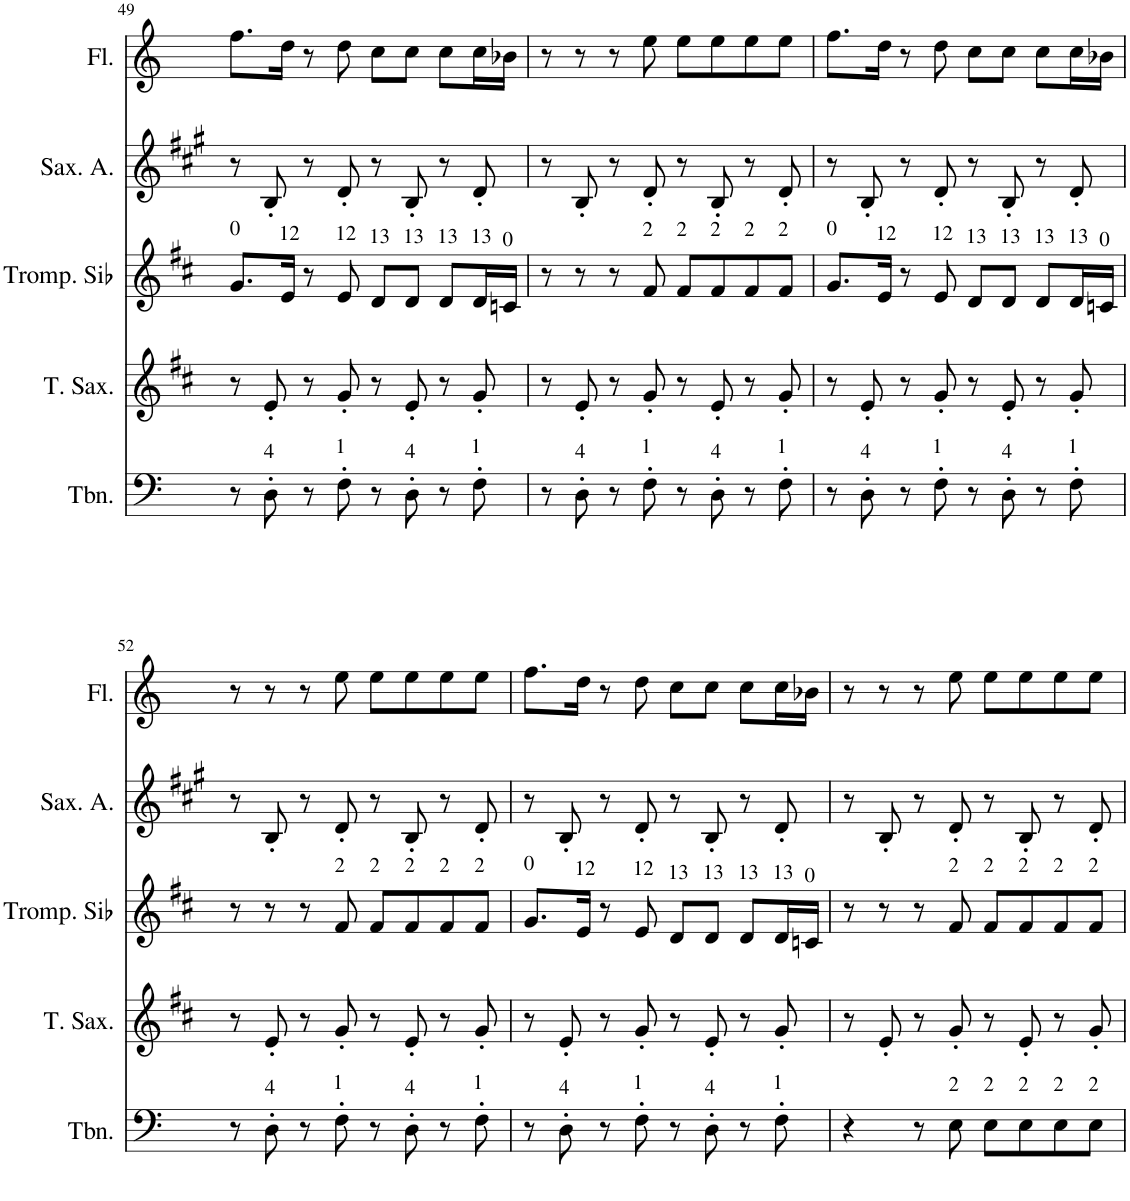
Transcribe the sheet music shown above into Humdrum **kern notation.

**kern	**kern	**kern	**kern	**kern	**kern
*part6	*part5	*part4	*part3	*part2	*part1
*staff6	*staff5	*staff4	*staff3	*staff2	*staff1
*I"Trombone	*I"Tenor Saxophone	*I"Trompette en Sib	*I"Tuba	*I"Saxophone Alto	*I"Flute
*I'Tbn.	*I'T. Sax.	*I'Tromp. Sib	*I'Tba.	*I'Sax. A.	*I'Fl.
!!LO:PB:g=z
*clefF4	*clefG2	*clefG2	*clefF4	*clefG2	*clefG2
*	*Trd8c14	*Trd1c2	*	*Trd5c9	*
*k[]	*k[f#c#]	*k[f#c#]	*k[]	*k[f#c#g#]	*k[]
*M4/4	*M4/4	*M4/4	*M4/4	*M4/4	*M4/4
=49	=49	=49	=49	=49	=49
!	!	!LO:TX:a:t=0	!	!	!
8r	8r	8.g/L	8.DD'/L	8r	8.ff\L
!LO:TX:a:t=4	!	!	!	!	!
8D'\	8e'/	.	.	8B'/	.
!	!	!LO:TX:a:t=12	!	!	!
.	.	16e/Jk	16DD'/Jk	.	16dd\Jk
8r	8r	8r	4r	8r	8r
!	!	!LO:TX:a:t=12	!	!	!
!LO:TX:a:t=1	!	!	!	!	!
8F'\	8g'/	8e/	.	8d'/	8dd\
!	!	!LO:TX:a:t=13	!	!	!
8r	8r	8d/L	8.DD'/L	8r	8cc\L
!	!	!LO:TX:a:t=13	!	!	!
!LO:TX:a:t=4	!	!	!	!	!
8D'\	8e'/	8d/J	.	8B'/	8cc\J
.	.	.	16DD'/Jk	.	.
!	!	!LO:TX:a:t=13	!	!	!
8r	8r	8d/L	4r	8r	8cc\L
!	!	!LO:TX:a:t=13	!	!	!
!LO:TX:a:t=1	!	!	!	!	!
8F'\	8g'/	16d/L	.	8d'/	16cc\L
!	!	!LO:TX:a:t=0	!	!	!
.	.	16cn/JJ	.	.	16b-X\JJ
=50	=50	=50	=50	=50	=50
8r	8r	8r	8.DD'/L	8r	8r
!LO:TX:a:t=4	!	!	!	!	!
8D'\	8e'/	8r	.	8B'/	8r
.	.	.	16DD'/Jk	.	.
8r	8r	8r	4r	8r	8r
!	!	!LO:TX:a:t=2	!	!	!
!LO:TX:a:t=1	!	!	!	!	!
8F'\	8g'/	8f#/	.	8d'/	8ee\
!	!	!LO:TX:a:t=2	!	!	!
8r	8r	8f#/L	8.DD'/L	8r	8ee\L
!	!	!LO:TX:a:t=2	!	!	!
!LO:TX:a:t=4	!	!	!	!	!
8D'\	8e'/	8f#/	.	8B'/	8ee\
.	.	.	16DD'/Jk	.	.
!	!	!LO:TX:a:t=2	!	!	!
8r	8r	8f#/	4r	8r	8ee\
!	!	!LO:TX:a:t=2	!	!	!
!LO:TX:a:t=1	!	!	!	!	!
8F'\	8g'/	8f#/J	.	8d'/	8ee\J
=51	=51	=51	=51	=51	=51
!	!	!LO:TX:a:t=0	!	!	!
8r	8r	8.g/L	8.DD'/L	8r	8.ff\L
!LO:TX:a:t=4	!	!	!	!	!
8D'\	8e'/	.	.	8B'/	.
!	!	!LO:TX:a:t=12	!	!	!
.	.	16e/Jk	16DD'/Jk	.	16dd\Jk
8r	8r	8r	4r	8r	8r
!	!	!LO:TX:a:t=12	!	!	!
!LO:TX:a:t=1	!	!	!	!	!
8F'\	8g'/	8e/	.	8d'/	8dd\
!	!	!LO:TX:a:t=13	!	!	!
8r	8r	8d/L	8.DD'/L	8r	8cc\L
!	!	!LO:TX:a:t=13	!	!	!
!LO:TX:a:t=4	!	!	!	!	!
8D'\	8e'/	8d/J	.	8B'/	8cc\J
.	.	.	16DD'/Jk	.	.
!	!	!LO:TX:a:t=13	!	!	!
8r	8r	8d/L	4r	8r	8cc\L
!	!	!LO:TX:a:t=13	!	!	!
!LO:TX:a:t=1	!	!	!	!	!
8F'\	8g'/	16d/L	.	8d'/	16cc\L
!	!	!LO:TX:a:t=0	!	!	!
.	.	16cn/JJ	.	.	16b-X\JJ
!!LO:LB:g=z
=52	=52	=52	=52	=52	=52
8r	8r	8r	8.DD'/L	8r	8r
!LO:TX:a:t=4	!	!	!	!	!
8D'\	8e'/	8r	.	8B'/	8r
.	.	.	16DD'/Jk	.	.
8r	8r	8r	4r	8r	8r
!	!	!LO:TX:a:t=2	!	!	!
!LO:TX:a:t=1	!	!	!	!	!
8F'\	8g'/	8f#/	.	8d'/	8ee\
!	!	!LO:TX:a:t=2	!	!	!
8r	8r	8f#/L	8.DD'/L	8r	8ee\L
!	!	!LO:TX:a:t=2	!	!	!
!LO:TX:a:t=4	!	!	!	!	!
8D'\	8e'/	8f#/	.	8B'/	8ee\
.	.	.	16DD'/Jk	.	.
!	!	!LO:TX:a:t=2	!	!	!
8r	8r	8f#/	4r	8r	8ee\
!	!	!LO:TX:a:t=2	!	!	!
!LO:TX:a:t=1	!	!	!	!	!
8F'\	8g'/	8f#/J	.	8d'/	8ee\J
=53	=53	=53	=53	=53	=53
!	!	!LO:TX:a:t=0	!	!	!
8r	8r	8.g/L	8.DD'/L	8r	8.ff\L
!LO:TX:a:t=4	!	!	!	!	!
8D'\	8e'/	.	.	8B'/	.
!	!	!LO:TX:a:t=12	!	!	!
.	.	16e/Jk	16DD'/Jk	.	16dd\Jk
8r	8r	8r	4r	8r	8r
!	!	!LO:TX:a:t=12	!	!	!
!LO:TX:a:t=1	!	!	!	!	!
8F'\	8g'/	8e/	.	8d'/	8dd\
!	!	!LO:TX:a:t=13	!	!	!
8r	8r	8d/L	8.DD'/L	8r	8cc\L
!	!	!LO:TX:a:t=13	!	!	!
!LO:TX:a:t=4	!	!	!	!	!
8D'\	8e'/	8d/J	.	8B'/	8cc\J
.	.	.	16DD'/Jk	.	.
!	!	!LO:TX:a:t=13	!	!	!
8r	8r	8d/L	4r	8r	8cc\L
!	!	!LO:TX:a:t=13	!	!	!
!LO:TX:a:t=1	!	!	!	!	!
8F'\	8g'/	16d/L	.	8d'/	16cc\L
!	!	!LO:TX:a:t=0	!	!	!
.	.	16cn/JJ	.	.	16b-X\JJ
=54	=54	=54	=54	=54	=54
4r	8r	8r	8.DD'/L	8r	8r
.	8e'/	8r	.	8B'/	8r
.	.	.	16DD'/Jk	.	.
8r	8r	8r	4r	8r	8r
!	!	!LO:TX:a:t=2	!	!	!
!LO:TX:a:t=2	!	!	!	!	!
8E\	8g'/	8f#/	.	8d'/	8ee\
!	!	!LO:TX:a:t=2	!	!	!
!LO:TX:a:t=2	!	!	!	!	!
8E\L	8r	8f#/L	8.DD'/L	8r	8ee\L
!	!	!LO:TX:a:t=2	!	!	!
!LO:TX:a:t=2	!	!	!	!	!
8E\	8e'/	8f#/	.	8B'/	8ee\
.	.	.	16DD'/Jk	.	.
!	!	!LO:TX:a:t=2	!	!	!
!LO:TX:a:t=2	!	!	!	!	!
8E\	8r	8f#/	4r	8r	8ee\
!	!	!LO:TX:a:t=2	!	!	!
!LO:TX:a:t=2	!	!	!	!	!
8E\J	8g'/	8f#/J	.	8d'/	8ee\J
=	=	=	=	=	=
*-	*-	*-	*-	*-	*-
